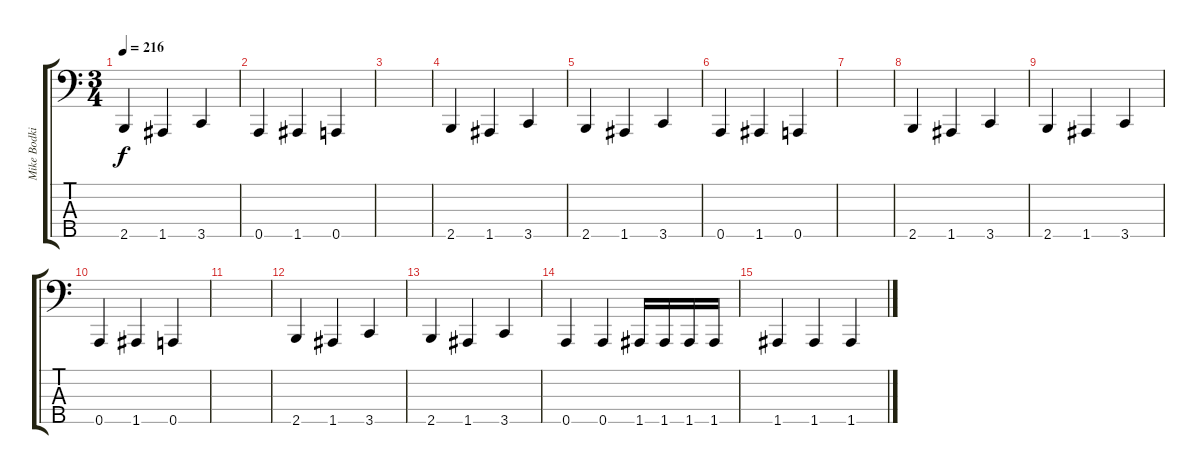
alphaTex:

\track ("Mike Bodkins" "Mike Bodki") {instrument electricbassfinger}
\staff {score tabs}
\tuning (G2 D2 A1 E1 A0) {hide}
\ts (3 4)
\tempo 216
\clef f4
\ks c
2.5.4{dy f} 1.5.4 3.5.4 |
0.5.4 1.5.4 0.5.4 |
|
2.5.4 1.5.4 3.5.4 |
2.5.4 1.5.4 3.5.4 |
0.5.4 1.5.4 0.5.4 |
|
2.5.4 1.5.4 3.5.4 |
2.5.4 1.5.4 3.5.4 |
0.5.4 1.5.4 0.5.4 |
|
2.5.4 1.5.4 3.5.4 |
2.5.4 1.5.4 3.5.4 |
0.5.4 0.5.4 1.5.16 1.5.16 1.5.16 1.5.16 |
1.5.4 1.5.4 1.5.4
